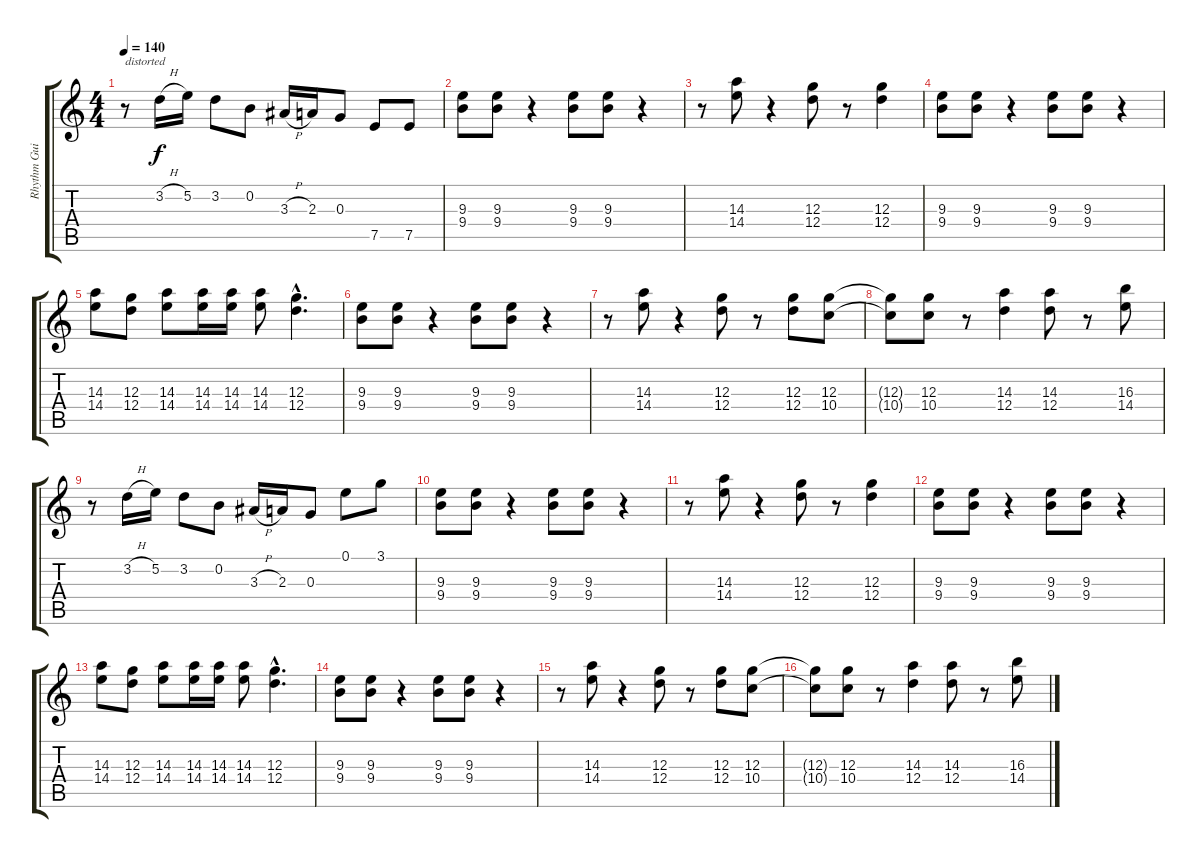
\track ("Rhythm Guitar" "Rhythm Gui") {instrument electricguitarjazz}
\staff {score tabs}
\tuning (E4 B3 G3 D3 A2 E2) {hide}
\ts (4 4)
\tempo 140
\clef g2
\ks c
r.8{txt "distorted" dy f volume 16 instrument distortionguitar} 3.2{h}.16 5.2.16 3.2.8 0.2.8 3.3{h}.16 2.3.16 0.3.8 7.5.8 7.5.8 |
(9.3 9.4).8 (9.3 9.4).8 r.4 (9.3 9.4).8 (9.3 9.4).8 r.4 |
r.8 (14.3 14.4).8 r.4 (12.3 12.4).8 r.8 (12.3 12.4).4 |
(9.3 9.4).8 (9.3 9.4).8 r.4 (9.3 9.4).8 (9.3 9.4).8 r.4 |
(14.3 14.4).8 (12.3 12.4).8 (14.3 14.4).8 (14.3 14.4).16 (14.3 14.4).16 (14.3 14.4).8 (12.3{hac} 12.4{hac}).4{d} |
(9.3 9.4).8 (9.3 9.4).8 r.4 (9.3 9.4).8 (9.3 9.4).8 r.4 |
r.8 (14.3 14.4).8 r.4 (12.3 12.4).8 r.8 (12.3 12.4).8 (12.3 10.4).8 |
(12.3{t} 10.4{t}).8 (12.3 10.4).8 r.8 (14.3 12.4).4 (14.3 12.4).8 r.8 (16.3 14.4).8 |
r.8 3.2{h}.16 5.2.16 3.2.8 0.2.8 3.3{h}.16 2.3.16 0.3.8 0.1.8 3.1.8 |
(9.3 9.4).8 (9.3 9.4).8 r.4 (9.3 9.4).8 (9.3 9.4).8 r.4 |
r.8 (14.3 14.4).8 r.4 (12.3 12.4).8 r.8 (12.3 12.4).4 |
(9.3 9.4).8 (9.3 9.4).8 r.4 (9.3 9.4).8 (9.3 9.4).8 r.4 |
(14.3 14.4).8 (12.3 12.4).8 (14.3 14.4).8 (14.3 14.4).16 (14.3 14.4).16 (14.3 14.4).8 (12.3{hac} 12.4{hac}).4{d} |
(9.3 9.4).8 (9.3 9.4).8 r.4 (9.3 9.4).8 (9.3 9.4).8 r.4 |
r.8 (14.3 14.4).8 r.4 (12.3 12.4).8 r.8 (12.3 12.4).8 (12.3 10.4).8 |
(12.3{t} 10.4{t}).8 (12.3 10.4).8 r.8 (14.3 12.4).4 (14.3 12.4).8 r.8 (16.3 14.4).8
